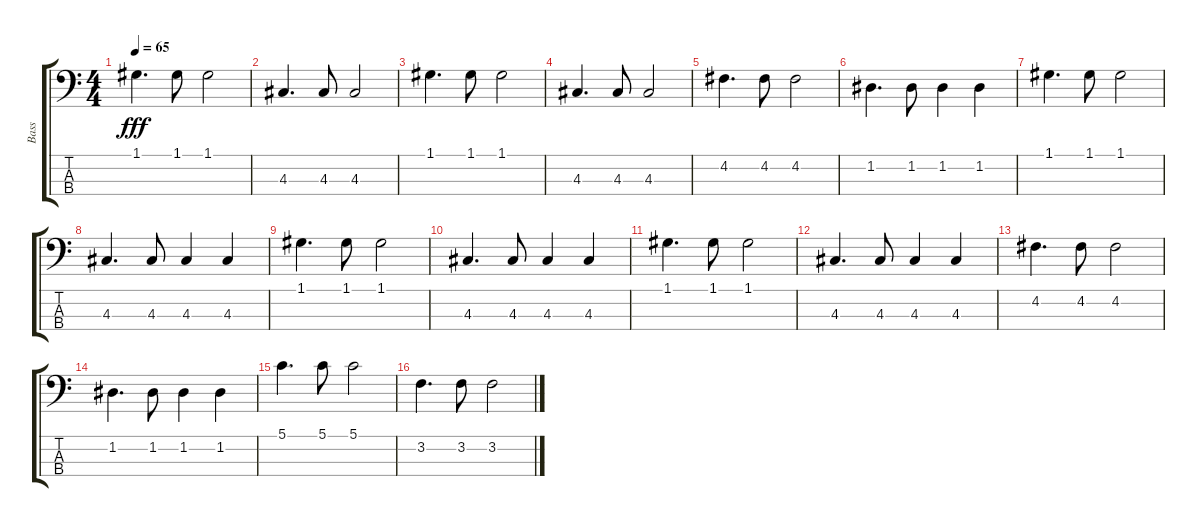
\track ("Bass" "Bass") {instrument acousticbass}
\staff {score tabs}
\tuning (G2 D2 A1 E1) {hide}
\ts (4 4)
\tempo 65
\clef f4
\ks c
1.1.4{d dy fff} 1.1.8 1.1.2 |
4.3.4{d} 4.3.8 4.3.2 |
1.1.4{d} 1.1.8 1.1.2 |
4.3.4{d} 4.3.8 4.3.2 |
4.2.4{d} 4.2.8 4.2.2 |
1.2.4{d} 1.2.8 1.2.4 1.2.4 |
1.1.4{d} 1.1.8 1.1.2 |
4.3.4{d} 4.3.8 4.3.4 4.3.4 |
1.1.4{d} 1.1.8 1.1.2 |
4.3.4{d} 4.3.8 4.3.4 4.3.4 |
1.1.4{d} 1.1.8 1.1.2 |
4.3.4{d} 4.3.8 4.3.4 4.3.4 |
4.2.4{d} 4.2.8 4.2.2 |
1.2.4{d} 1.2.8 1.2.4 1.2.4 |
5.1.4{d} 5.1.8 5.1.2 |
3.2.4{d} 3.2.8 3.2.2
